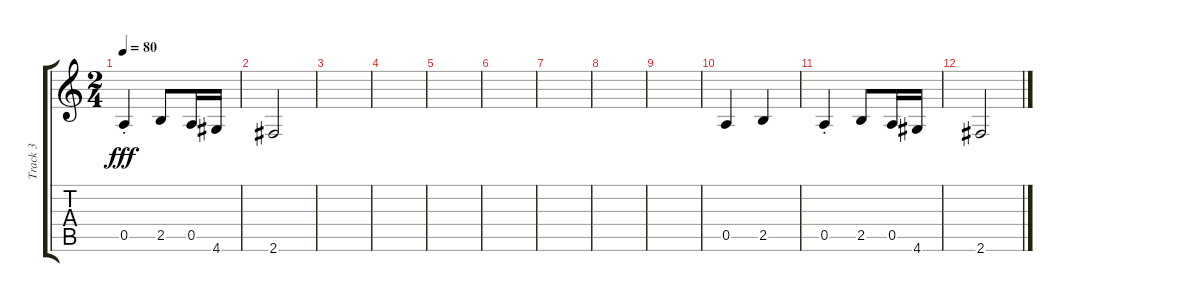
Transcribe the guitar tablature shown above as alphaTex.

\track ("Track 3" "Track 3") {instrument electricbassfinger}
\staff {score tabs}
\tuning (E4 B3 G3 D3 A2 E2) {hide}
\ts (2 4)
\tempo 80
\clef g2
\ks c
0.5{st}.4{dy fff} 2.5.8 0.5.16 4.6.16 |
2.6.2 |
|
|
|
|
|
|
|
0.5.4 2.5.4 |
0.5{st}.4 2.5.8 0.5.16 4.6.16 |
2.6.2
